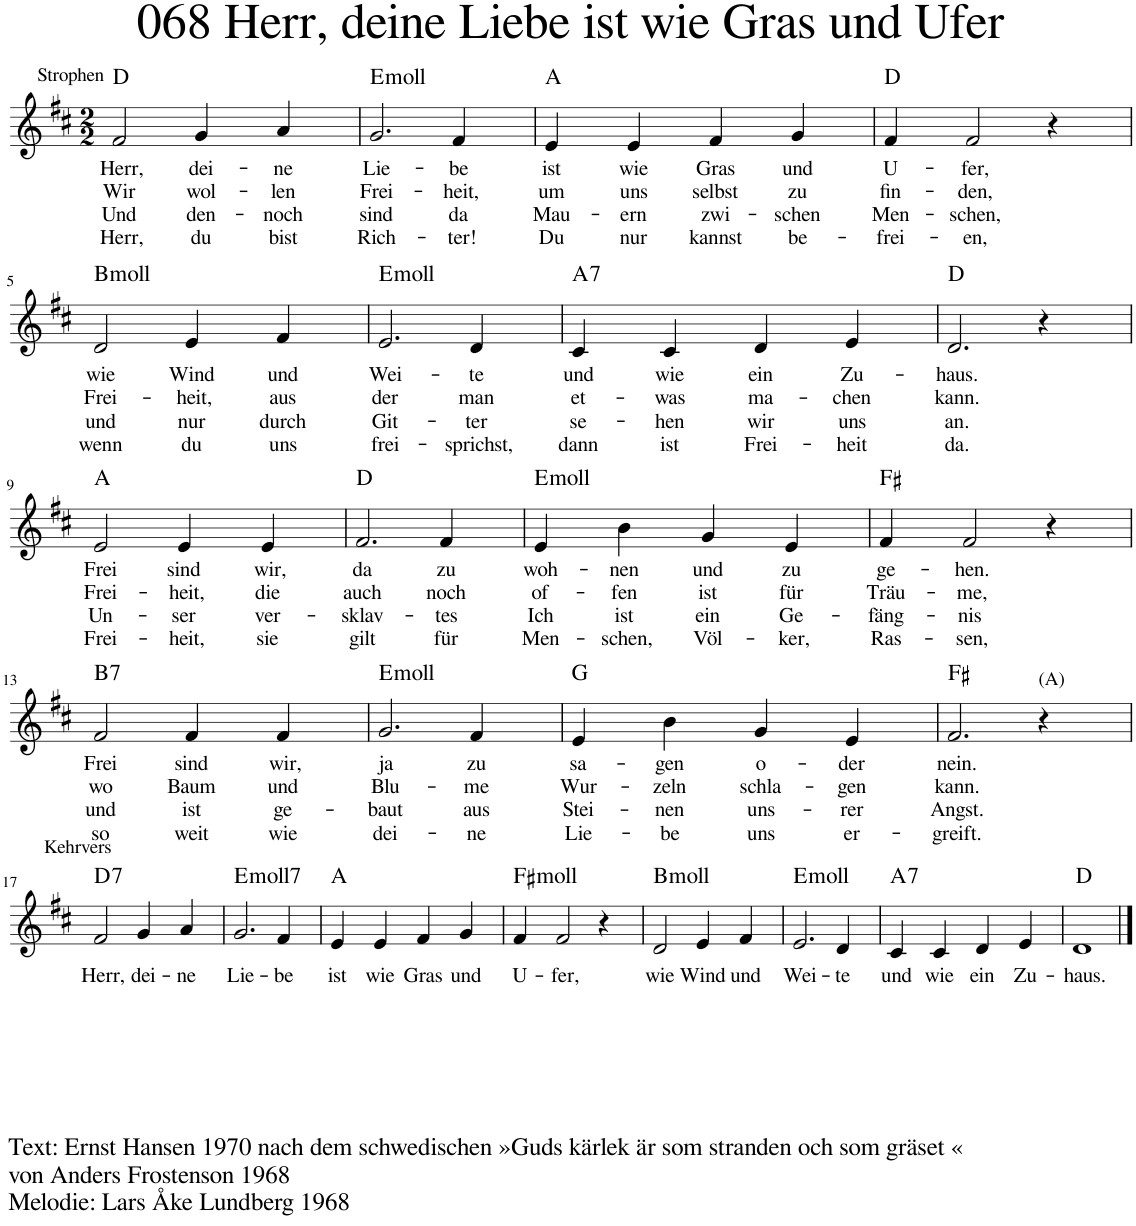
**kern	**text	**text	**text	**text	**harte
*part1	*part1	*part1	*part1	*part1	*part1
*staff1	*staff1	*staff1	*staff1	*staff1	*
*I"unbenannt	*	*	*	*	*
*clefG2	*	*	*	*	*
*k[f#c#]	*	*	*	*	*
*M2/2	*	*	*	*	*
=1	=1	=1	=1	=1	=1
!LO:TX:a:t=Strophen	!	!	!	!	!
!	!LO:LY:b	!LO:LY:b	!LO:LY:b	!LO:LY:b	!
2f#/	Herr,	Wir	Und	Herr,	D:maj
!	!LO:LY:b	!LO:LY:b	!LO:LY:b	!LO:LY:b	!
4g/	dei-	wol-	den-	du	.
!	!LO:LY:b	!LO:LY:b	!LO:LY:b	!LO:LY:b	!
4a/	ne	len	noch	bist	.
=2	=2	=2	=2	=2	=2
!	!LO:LY:b	!LO:LY:b	!LO:LY:b	!LO:LY:b	!LO:H:kt=m
2.g/	Lie-	Frei-	sind	Rich-	E:min
!	!LO:LY:b	!LO:LY:b	!LO:LY:b	!LO:LY:b	!
4f#/	be	heit,	da	ter!	.
=3	=3	=3	=3	=3	=3
!	!LO:LY:b	!LO:LY:b	!LO:LY:b	!LO:LY:b	!
4e/	ist	um	Mau-	Du	A:maj
!	!LO:LY:b	!LO:LY:b	!LO:LY:b	!LO:LY:b	!
4e/	wie	uns	ern	nur	.
!	!LO:LY:b	!LO:LY:b	!LO:LY:b	!LO:LY:b	!
4f#/	Gras	selbst	zwi-	kannst	.
!	!LO:LY:b	!LO:LY:b	!LO:LY:b	!LO:LY:b	!
4g/	und	zu	schen	be-	.
=4	=4	=4	=4	=4	=4
!	!LO:LY:b	!LO:LY:b	!LO:LY:b	!LO:LY:b	!
4f#/	U-	fin-	Men-	frei-	D:maj
!	!LO:LY:b	!LO:LY:b	!LO:LY:b	!LO:LY:b	!
2f#/	fer,	den,	schen,	en,	.
4r	.	.	.	.	.
!!LO:LB:g=z
=5	=5	=5	=5	=5	=5
!	!LO:LY:b	!LO:LY:b	!LO:LY:b	!LO:LY:b	!LO:H:kt=m
2d/	wie	Frei-	und	wenn	B:min
!	!LO:LY:b	!LO:LY:b	!LO:LY:b	!LO:LY:b	!
4e/	Wind	heit,	nur	du	.
!	!LO:LY:b	!LO:LY:b	!LO:LY:b	!LO:LY:b	!
4f#/	und	aus	durch	uns	.
=6	=6	=6	=6	=6	=6
!	!LO:LY:b	!LO:LY:b	!LO:LY:b	!LO:LY:b	!LO:H:kt=m
2.e/	Wei-	der	Git-	frei-	E:min
!	!LO:LY:b	!LO:LY:b	!LO:LY:b	!LO:LY:b	!
4d/	te	man	ter	sprichst,	.
=7	=7	=7	=7	=7	=7
!	!LO:LY:b	!LO:LY:b	!LO:LY:b	!LO:LY:b	!LO:H:kt=7
4c#/	und	et-	se-	dann	A:7
!	!LO:LY:b	!LO:LY:b	!LO:LY:b	!LO:LY:b	!
4c#/	wie	was	hen	ist	.
!	!LO:LY:b	!LO:LY:b	!LO:LY:b	!LO:LY:b	!
4d/	ein	ma-	wir	Frei-	.
!	!LO:LY:b	!LO:LY:b	!LO:LY:b	!LO:LY:b	!
4e/	Zu-	chen	uns	heit	.
=8	=8	=8	=8	=8	=8
!	!LO:LY:b	!LO:LY:b	!LO:LY:b	!LO:LY:b	!
2.d/	haus.	kann.	an.	da.	D:maj
4r	.	.	.	.	.
!!LO:LB:g=z
=9	=9	=9	=9	=9	=9
!	!LO:LY:b	!LO:LY:b	!LO:LY:b	!LO:LY:b	!
2e/	Frei	Frei-	Un-	Frei-	A:maj
!	!LO:LY:b	!LO:LY:b	!LO:LY:b	!LO:LY:b	!
4e/	sind	heit,	ser	heit,	.
!	!LO:LY:b	!LO:LY:b	!LO:LY:b	!LO:LY:b	!
4e/	wir,	die	ver-	sie	.
=10	=10	=10	=10	=10	=10
!	!LO:LY:b	!LO:LY:b	!LO:LY:b	!LO:LY:b	!
2.f#/	da	auch	sklav-	gilt	D:maj
!	!LO:LY:b	!LO:LY:b	!LO:LY:b	!LO:LY:b	!
4f#/	zu	noch	tes	für	.
=11	=11	=11	=11	=11	=11
!	!LO:LY:b	!LO:LY:b	!LO:LY:b	!LO:LY:b	!LO:H:kt=m
4e/	woh-	of-	Ich	Men-	E:min
!	!LO:LY:b	!LO:LY:b	!LO:LY:b	!LO:LY:b	!
4b\	nen	fen	ist	schen,	.
!	!LO:LY:b	!LO:LY:b	!LO:LY:b	!LO:LY:b	!
4g/	und	ist	ein	Völ-	.
!	!LO:LY:b	!LO:LY:b	!LO:LY:b	!LO:LY:b	!
4e/	zu	für	Ge-	ker,	.
=12	=12	=12	=12	=12	=12
!	!LO:LY:b	!LO:LY:b	!LO:LY:b	!LO:LY:b	!
4f#/	ge-	Träu-	fäng-	Ras-	F#:maj
!	!LO:LY:b	!LO:LY:b	!LO:LY:b	!LO:LY:b	!
2f#/	hen.	me,	nis	sen,	.
4r	.	.	.	.	.
!!LO:LB:g=z
=13	=13	=13	=13	=13	=13
!	!LO:LY:b	!LO:LY:b	!LO:LY:b	!LO:LY:b	!LO:H:kt=7
2f#/	Frei	wo	und	so	B:7
!	!LO:LY:b	!LO:LY:b	!LO:LY:b	!LO:LY:b	!
4f#/	sind	Baum	ist	weit	.
!	!LO:LY:b	!LO:LY:b	!LO:LY:b	!LO:LY:b	!
4f#/	wir,	und	ge-	wie	.
=14	=14	=14	=14	=14	=14
!	!LO:LY:b	!LO:LY:b	!LO:LY:b	!LO:LY:b	!LO:H:kt=m
2.g/	ja	Blu-	baut	dei-	E:min
!	!LO:LY:b	!LO:LY:b	!LO:LY:b	!LO:LY:b	!
4f#/	zu	me	aus	ne	.
=15	=15	=15	=15	=15	=15
!	!LO:LY:b	!LO:LY:b	!LO:LY:b	!LO:LY:b	!
4e/	sa-	Wur-	Stei-	Lie-	G:maj
!	!LO:LY:b	!LO:LY:b	!LO:LY:b	!LO:LY:b	!
4b\	gen	zeln	nen	be	.
!	!LO:LY:b	!LO:LY:b	!LO:LY:b	!LO:LY:b	!
4g/	o-	schla-	uns-	uns	.
!	!LO:LY:b	!LO:LY:b	!LO:LY:b	!LO:LY:b	!
4e/	der	gen	rer	er-	.
=16	=16	=16	=16	=16	=16
!	!LO:LY:b	!LO:LY:b	!LO:LY:b	!LO:LY:b	!
2.f#/	nein.	kann.	Angst.	greift.	F#:maj
!LO:TX:a:t=(A)	!	!	!	!	!
4r	.	.	.	.	.
!!LO:LB:g=z
=17	=17	=17	=17	=17	=17
!LO:TX:a:t=Kehrvers	!	!	!	!	!
!	!LO:LY:b	!	!	!	!LO:H:kt=7
2f#/	Herr,	.	.	.	D:7
!	!LO:LY:b	!	!	!	!
4g/	dei-	.	.	.	.
!	!LO:LY:b	!	!	!	!
4a/	ne	.	.	.	.
=18	=18	=18	=18	=18	=18
!	!LO:LY:b	!	!	!	!LO:H:kt=m
2.g/	Lie-	.	.	.	E:min
!	!LO:LY:b	!	!	!	!
4f#/	be	.	.	.	.
=19	=19	=19	=19	=19	=19
!	!LO:LY:b	!	!	!	!
4e/	ist	.	.	.	A:maj
!	!LO:LY:b	!	!	!	!
4e/	wie	.	.	.	.
!	!LO:LY:b	!	!	!	!
4f#/	Gras	.	.	.	.
!	!LO:LY:b	!	!	!	!
4g/	und	.	.	.	.
=20	=20	=20	=20	=20	=20
!	!LO:LY:b	!	!	!	!LO:H:kt=m
4f#/	U-	.	.	.	F#:min
!	!LO:LY:b	!	!	!	!
2f#/	fer,	.	.	.	.
4r	.	.	.	.	.
=21	=21	=21	=21	=21	=21
!	!LO:LY:b	!	!	!	!LO:H:kt=m
2d/	wie	.	.	.	B:min
!	!LO:LY:b	!	!	!	!
4e/	Wind	.	.	.	.
!	!LO:LY:b	!	!	!	!
4f#/	und	.	.	.	.
=22	=22	=22	=22	=22	=22
!	!LO:LY:b	!	!	!	!LO:H:kt=m
2.e/	Wei-	.	.	.	E:min
!	!LO:LY:b	!	!	!	!
4d/	te	.	.	.	.
=23	=23	=23	=23	=23	=23
!	!LO:LY:b	!	!	!	!LO:H:kt=7
4c#/	und	.	.	.	A:7
!	!LO:LY:b	!	!	!	!
4c#/	wie	.	.	.	.
!	!LO:LY:b	!	!	!	!
4d/	ein	.	.	.	.
!	!LO:LY:b	!	!	!	!
4e/	Zu-	.	.	.	.
=24	=24	=24	=24	=24	=24
!	!LO:LY:b	!	!	!	!
1d	haus.	.	.	.	D:maj
==	==	==	==	==	==
*-	*-	*-	*-	*-	*-
